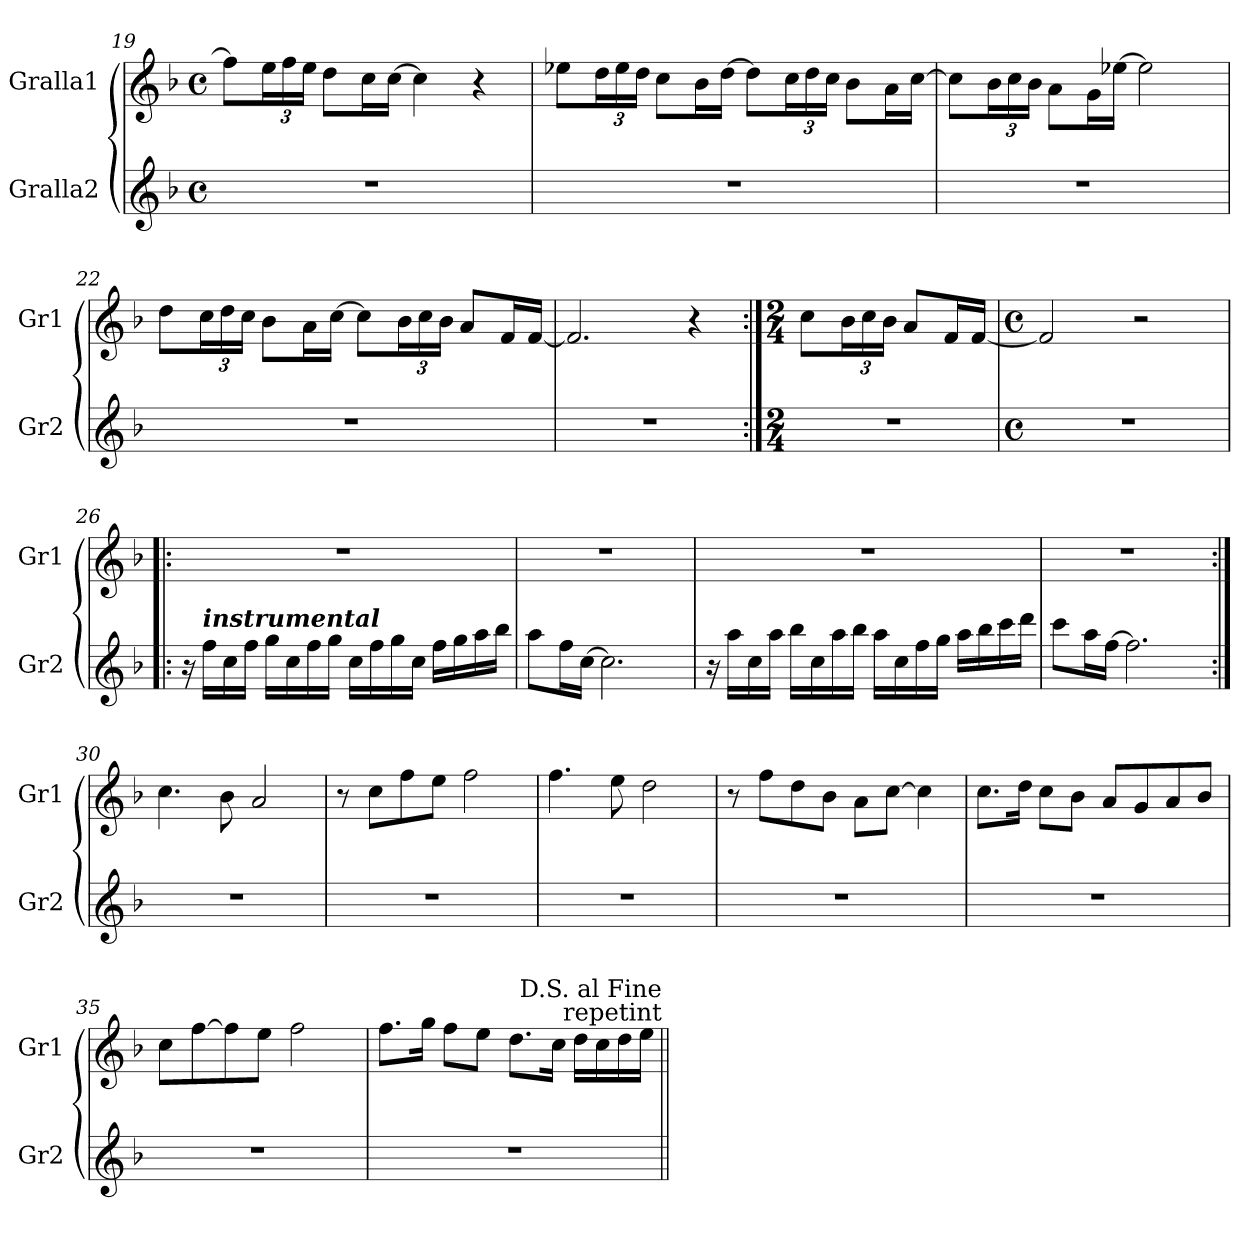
**kern	**kern
*part2	*part1
*staff2	*staff1
*I"Gralla2	*I"Gralla1
*I'Gr2	*I'Gr1
*clefG2	*clefG2
*k[b-]	*k[b-]
*M4/4	*M4/4
*met(c)	*met(c)
=19	=19
1r	8ff\L]
*	*Xbrackettup
.	24ee\L
.	24ff\
.	24ee\JJ
.	8dd\L
.	16cc\L
.	[16cc\JJ
.	4cc\]
.	4r
=20	=20
1r	8ee-X\L
.	24dd\L
.	24ee-\
.	24dd\JJ
.	8cc\L
.	16b-\L
.	[16dd\JJ
.	8dd\L]
.	24cc\L
.	24dd\
.	24cc\JJ
.	8b-\L
.	16a\L
.	[16cc\JJ
=21	=21
1r	8cc\L]
.	24b-\L
.	24cc\
.	24b-\JJ
.	8a\L
.	16g\L
.	[16ee-X\JJ
.	2ee-\]
!!LO:LB:g=z
=22	=22
1r	8dd\L
.	24cc\L
.	24dd\
.	24cc\JJ
.	8b-\L
.	16a\L
.	[16cc\JJ
.	8cc\L]
.	24b-\L
.	24cc\
.	24b-\JJ
.	8a/L
.	16f/L
.	[16f/JJ
=23	=23
1r	2.f/]
.	4r
=24:|!	=24:|!
*M2/4	*M2/4
2r	8cc\L
.	24b-\L
.	24cc\
.	24b-\JJ
.	8a/L
.	16f/L
.	[16f/JJ
=25	=25
*M4/4	*M4/4
*met(c)	*met(c)
1r	2f/]
.	2r
=26!|:	=26!|:
16r	1r
!LO:TX:a:Bi:t=instrumental	!
16ff\LL	.
16cc\	.
16ff\JJ	.
16gg\LL	.
16cc\	.
16ff\	.
16gg\JJ	.
16cc\LL	.
16ff\	.
16gg\	.
16cc\JJ	.
16ff\LL	.
16gg\	.
16aa\	.
16bb-\JJ	.
=27	=27
8aa\L	1r
16ff\L	.
[16cc\JJ	.
2.cc\]	.
!!LO:LB:g=z
=28	=28
16r	1r
16aa\LL	.
16cc\	.
16aa\JJ	.
16bb-\LL	.
16cc\	.
16aa\	.
16bb-\JJ	.
16aa\LL	.
16cc\	.
16ff\	.
16gg\JJ	.
16aa\LL	.
16bb-\	.
16ccc\	.
16ddd\JJ	.
=29	=29
8ccc\L	1r
16aa\L	.
[16ff\JJ	.
2.ff\]	.
=30:|!	=30:|!
1r	4.cc\
.	8b-\
.	2a/
=31	=31
1r	8r
.	8cc\L
.	8ff\
.	8ee\J
.	2ff\
=32	=32
1r	4.ff\
.	8ee\
.	2dd\
=33	=33
1r	8r
.	8ff\L
.	8dd\
.	8b-\J
.	8a\L
.	[8cc\J
.	4cc\]
!!LO:LB:g=z
=34	=34
1r	8.cc\L
.	16dd\Jk
.	8cc\L
.	8b-\J
.	8a/L
.	8g/
.	8a/
.	8b-/J
=35	=35
1r	8cc\L
.	[8ff\
.	8ff\]
.	8ee\J
.	2ff\
=36	=36
1r	8.ff\L
.	16gg\Jk
.	8ff\L
.	8ee\J
.	8.dd\L
.	16cc\Jk
.	16dd\LL
.	16cc\
.	16dd\
.	16ee\JJ
!	!LO:TX:a:t=D.S. al Fine\nrepetint
=||	=||
*-	*-
